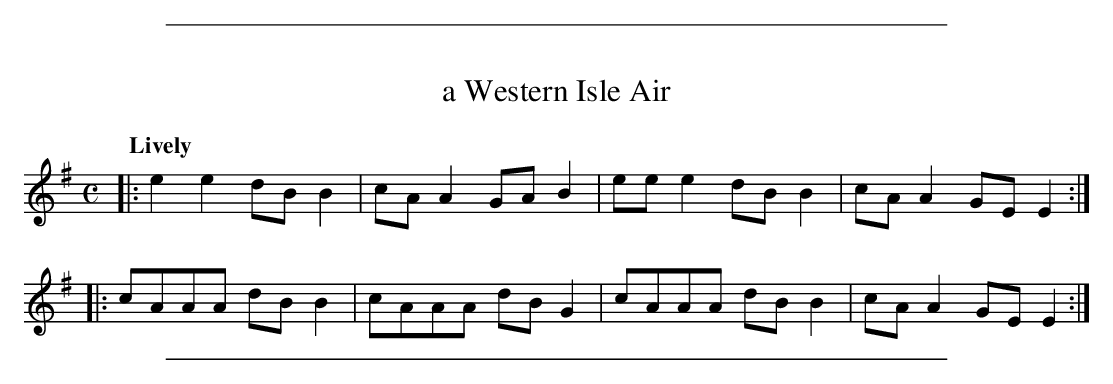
X:1
T: a Western Isle Air
Q: "Lively"
M: C
L: 1/8
K: Em
|:\
e2e2 dBB2 | cAA2 GAB2 | eee2 dBB2 | cAA2 GEE2 ::
cAAA dBB2 | cAAA dBG2 | cAAA dBB2 | cAA2 GEE2 :|
